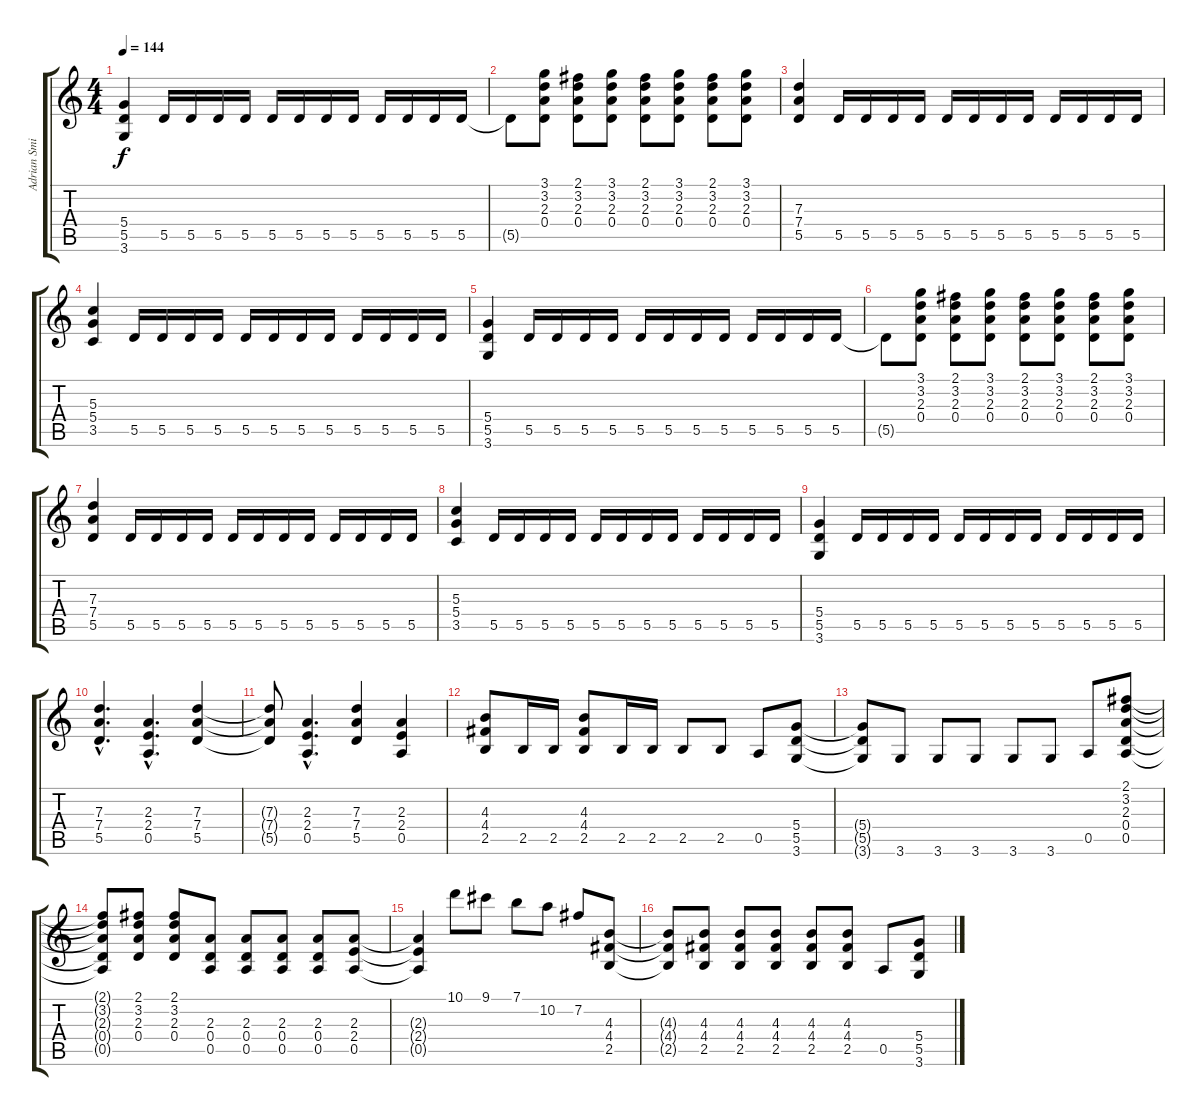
\track ("Adrian Smith" "Adrian Smi") {instrument distortionguitar}
\staff {score tabs}
\tuning (E4 B3 G3 D3 A2 E2) {hide}
\ts (4 4)
\tempo 144
\clef g2
\ks c
(5.4 5.5 3.6).4{dy f} 5.5.16 5.5.16 5.5.16 5.5.16 5.5.16 5.5.16 5.5.16 5.5.16 5.5.16 5.5.16 5.5.16 5.5.16 |
5.5{t}.8 (3.1 3.2 2.3 0.4).8 (2.1 3.2 2.3 0.4).8 (3.1 3.2 2.3 0.4).8 (2.1 3.2 2.3 0.4).8 (3.1 3.2 2.3 0.4).8 (2.1 3.2 2.3 0.4).8 (3.1 3.2 2.3 0.4).8 |
(7.3 7.4 5.5).4 5.5.16 5.5.16 5.5.16 5.5.16 5.5.16 5.5.16 5.5.16 5.5.16 5.5.16 5.5.16 5.5.16 5.5.16 |
(5.3 5.4 3.5).4 5.5.16 5.5.16 5.5.16 5.5.16 5.5.16 5.5.16 5.5.16 5.5.16 5.5.16 5.5.16 5.5.16 5.5.16 |
(5.4 5.5 3.6).4 5.5.16 5.5.16 5.5.16 5.5.16 5.5.16 5.5.16 5.5.16 5.5.16 5.5.16 5.5.16 5.5.16 5.5.16 |
5.5{t}.8 (3.1 3.2 2.3 0.4).8 (2.1 3.2 2.3 0.4).8 (3.1 3.2 2.3 0.4).8 (2.1 3.2 2.3 0.4).8 (3.1 3.2 2.3 0.4).8 (2.1 3.2 2.3 0.4).8 (3.1 3.2 2.3 0.4).8 |
(7.3 7.4 5.5).4 5.5.16 5.5.16 5.5.16 5.5.16 5.5.16 5.5.16 5.5.16 5.5.16 5.5.16 5.5.16 5.5.16 5.5.16 |
(5.3 5.4 3.5).4 5.5.16 5.5.16 5.5.16 5.5.16 5.5.16 5.5.16 5.5.16 5.5.16 5.5.16 5.5.16 5.5.16 5.5.16 |
(5.4 5.5 3.6).4 5.5.16 5.5.16 5.5.16 5.5.16 5.5.16 5.5.16 5.5.16 5.5.16 5.5.16 5.5.16 5.5.16 5.5.16 |
(7.3{hac} 7.4{hac} 5.5{hac}).4{d} (2.3{hac} 2.4{hac} 0.5{hac}).4{d} (7.3 7.4 5.5).4 |
(7.3{t} 7.4{t} 5.5{t}).8 (2.3{hac} 2.4{hac} 0.5{hac}).4{d} (7.3 7.4 5.5).4 (2.3 2.4 0.5).4 |
(4.3 4.4 2.5).8 2.5.16 2.5.16 (4.3 4.4 2.5).8 2.5.16 2.5.16 2.5.8 2.5.8 0.5.8 (5.4 5.5 3.6).8 |
(5.4{t} 5.5{t} 3.6{t}).8 3.6.8 3.6.8 3.6.8 3.6.8 3.6.8 0.5.8 (2.1 3.2 2.3 0.4 0.5).8 |
(2.1{t} 3.2{t} 2.3{t} 0.4{t} 0.5{t}).8 (2.1 3.2 2.3 0.4).8 (2.1 3.2 2.3 0.4).8 (2.3 0.4 0.5).8 (2.3 0.4 0.5).8 (2.3 0.4 0.5).8 (2.3 0.4 0.5).8 (2.3 2.4 0.5).8 |
(2.3{t} 2.4{t} 0.5{t}).4 10.1.8 9.1.8 7.1.8 10.2.8 7.2.8 (4.3 4.4 2.5).8 |
(4.3{t} 4.4{t} 2.5{t}).8 (4.3 4.4 2.5).8 (4.3 4.4 2.5).8 (4.3 4.4 2.5).8 (4.3 4.4 2.5).8 (4.3 4.4 2.5).8 0.5.8 (5.4 5.5 3.6).8
